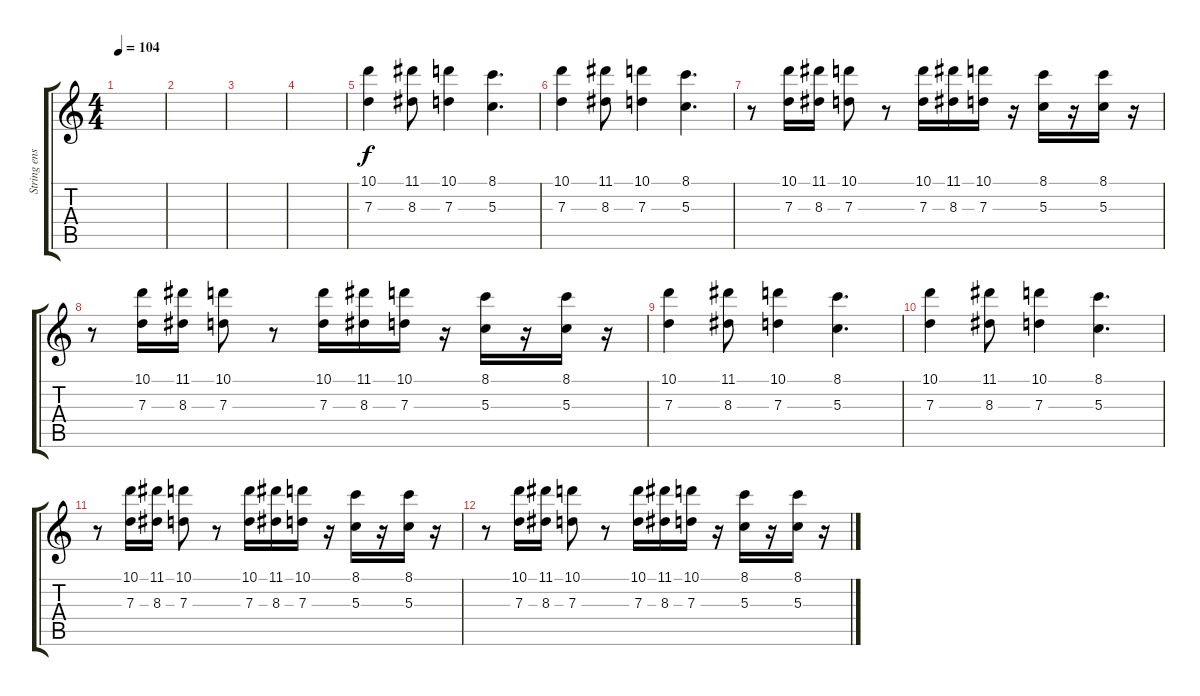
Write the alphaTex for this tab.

\track ("String ensemble" "String ens") {instrument stringensemble1}
\staff {score tabs}
\tuning (E5 B4 G4 D4 A3 E3) {hide}
\ts (4 4)
\tempo 104
\clef g2
\ks c
|
|
|
|
(10.1 7.3).4 (11.1 8.3).8 (10.1 7.3).4 (8.1 5.3).4{d} |
(10.1 7.3).4 (11.1 8.3).8 (10.1 7.3).4 (8.1 5.3).4{d} |
r.8 (10.1 7.3).16 (11.1 8.3).16 (10.1 7.3).8 r.8 (10.1 7.3).16 (11.1 8.3).16 (10.1 7.3).16 r.16 (8.1 5.3).16 r.16 (8.1 5.3).16 r.16 |
r.8 (10.1 7.3).16 (11.1 8.3).16 (10.1 7.3).8 r.8 (10.1 7.3).16 (11.1 8.3).16 (10.1 7.3).16 r.16 (8.1 5.3).16 r.16 (8.1 5.3).16 r.16 |
(10.1 7.3).4 (11.1 8.3).8 (10.1 7.3).4 (8.1 5.3).4{d} |
(10.1 7.3).4 (11.1 8.3).8 (10.1 7.3).4 (8.1 5.3).4{d} |
r.8 (10.1 7.3).16 (11.1 8.3).16 (10.1 7.3).8 r.8 (10.1 7.3).16 (11.1 8.3).16 (10.1 7.3).16 r.16 (8.1 5.3).16 r.16 (8.1 5.3).16 r.16 |
r.8 (10.1 7.3).16 (11.1 8.3).16 (10.1 7.3).8 r.8 (10.1 7.3).16 (11.1 8.3).16 (10.1 7.3).16 r.16 (8.1 5.3).16 r.16 (8.1 5.3).16 r.16
